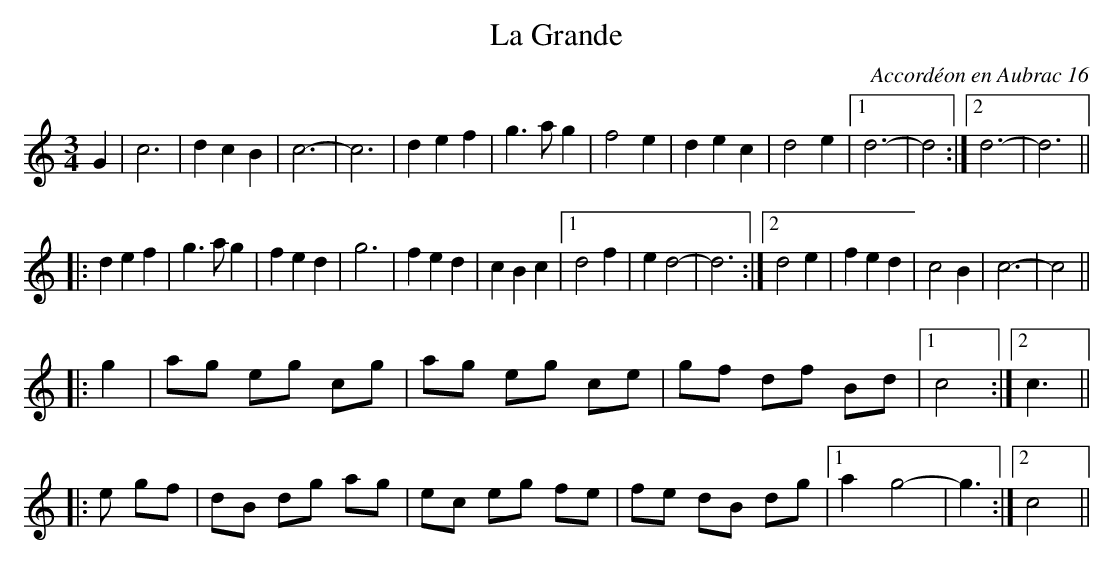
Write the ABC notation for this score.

X:1
T:La Grande
C:Accordéon en Aubrac 16
M:3/4
L:1/4
K:C
G|c3|dcB|c3-|c3|def|g>ag|f2e|\
dec|d2e|1 d3-|d2:|2  d3-|d3||
|:def|g>ag|fed|g3|fed|\
cBc|1 d2f|ed2-|d3:|2 d2e|fed|c2B|c3-|c2||
L:1/8
|:g2|ag eg cg|ag eg ce|\
gf df Bd|1 c4:|2 c3||
|:e gf|dB dg ag|ec eg fe|\
fe dB dg|1 a2g4-|g3:|2 c4||
